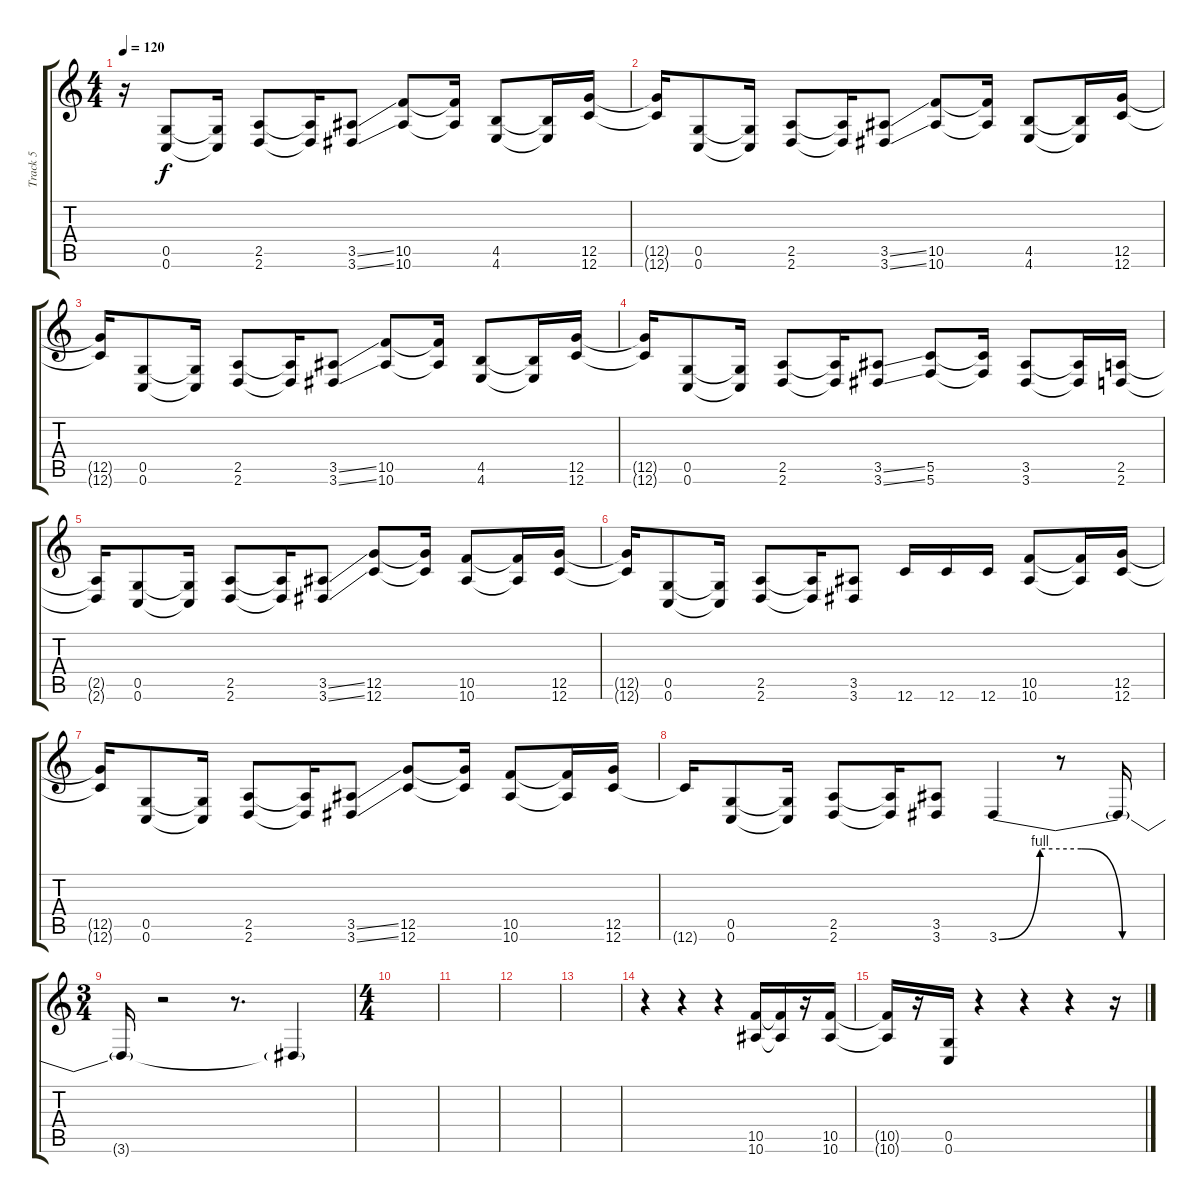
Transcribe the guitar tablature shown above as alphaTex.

\track ("Track 5" "Track 5") {instrument distortionguitar}
\staff {score tabs}
\tuning (D4 A3 F3 C3 G2 C2) {hide}
\ts (4 4)
\tempo 120
\clef g2
\ks c
r.16{dy f} (0.5 0.6).8 (0.5{t} 0.6{t}).16 (2.5 2.6).8 (2.5{t} 2.6{t}).16 (3.5{ss} 3.6{ss}).8 (10.5 10.6).8 (10.5{t} 10.6{t}).16 (4.5 4.6).8 (4.5{t} 4.6{t}).16 (12.5 12.6).16 |
(12.5{t} 12.6{t}).16 (0.5 0.6).8 (0.5{t} 0.6{t}).16 (2.5 2.6).8 (2.5{t} 2.6{t}).16 (3.5{ss} 3.6{ss}).8 (10.5 10.6).8 (10.5{t} 10.6{t}).16 (4.5 4.6).8 (4.5{t} 4.6{t}).16 (12.5 12.6).16 |
(12.5{t} 12.6{t}).16 (0.5 0.6).8 (0.5{t} 0.6{t}).16 (2.5 2.6).8 (2.5{t} 2.6{t}).16 (3.5{ss} 3.6{ss}).8 (10.5 10.6).8 (10.5{t} 10.6{t}).16 (4.5 4.6).8 (4.5{t} 4.6{t}).16 (12.5 12.6).16 |
(12.5{t} 12.6{t}).16 (0.5 0.6).8 (0.5{t} 0.6{t}).16 (2.5 2.6).8 (2.5{t} 2.6{t}).16 (3.5{ss} 3.6{ss}).8 (5.5 5.6).8 (5.5{t} 5.6{t}).16 (3.5 3.6).8 (3.5{t} 3.6{t}).16 (2.5 2.6).16 |
(2.5{t} 2.6{t}).16 (0.5 0.6).8 (0.5{t} 0.6{t}).16 (2.5 2.6).8 (2.5{t} 2.6{t}).16 (3.5{ss} 3.6{ss}).8 (12.5 12.6).8 (12.5{t} 12.6{t}).16 (10.5 10.6).8 (10.5{t} 10.6{t}).16 (12.5 12.6).16 |
(12.5{t} 12.6{t}).16 (0.5 0.6).8 (0.5{t} 0.6{t}).16 (2.5 2.6).8 (2.5{t} 2.6{t}).16 (3.5 3.6).8 12.6.16 12.6.16 12.6.16 (10.5 10.6).8 (10.5{t} 10.6{t}).16 (12.5 12.6).16 |
(12.5{t} 12.6{t}).16 (0.5 0.6).8 (0.5{t} 0.6{t}).16 (2.5 2.6).8 (2.5{t} 2.6{t}).16 (3.5{ss} 3.6{ss}).8 (12.5 12.6).8 (12.5{t} 12.6{t}).16 (10.5 10.6).8 (10.5{t} 10.6{t}).16 (12.5 12.6).16 |
12.6{t}.16 (0.5 0.6).8 (0.5{t} 0.6{t}).16 (2.5 2.6).8 (2.5{t} 2.6{t}).16 (3.5 3.6).8 3.6{be (custom 0 0 15 4 30 4 45 0 60 0)}.4 r.8 3.6{t}.16 |
\ts (3 4)
3.6{t}.16 r.2 r.8{d} 3.6{t}.4 |
\ts (4 4)
|
|
|
|
r.4 r.4 r.4 (10.5 10.6).16 (10.5{t} 10.6{t}).16 r.16 (10.5 10.6).16 |
(10.5{t} 10.6{t}).16 r.16 (0.5 0.6).16 r.4 r.4 r.4 r.16
